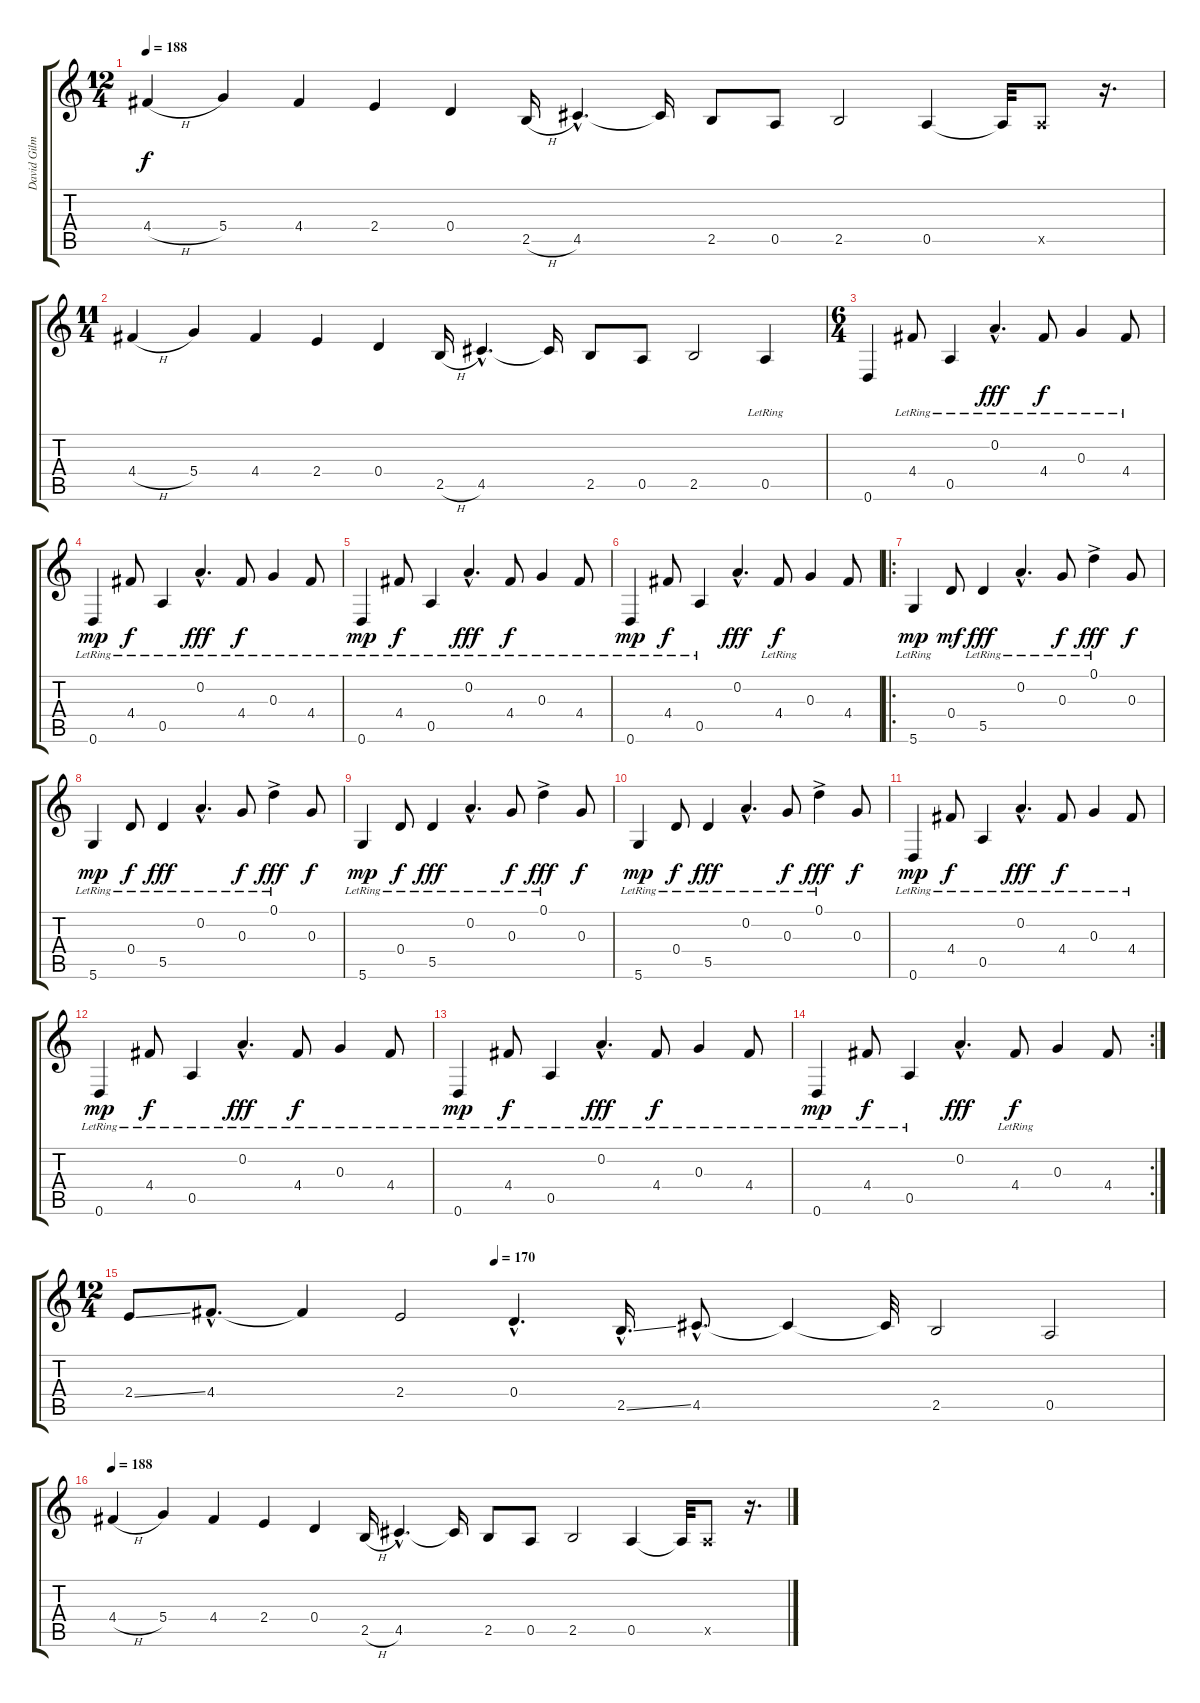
\track ("David Gilmour" "David Gilm") {instrument acousticguitarsteel}
\staff {score tabs}
\tuning (D4 A3 G3 D3 A2 D2) {hide}
\ts (12 4)
\tempo 188
\clef g2
\ks c
4.4{h}.4{dy f} 5.4.4 4.4.4 2.4.4 0.4.4 2.5{h}.16 4.5{hac}.4{d} 4.5{t}.16 2.5.8 0.5.8 2.5.2 0.5.4 0.5{t}.32 0.5{x}.8 r.16{d} |
\ts (11 4)
4.4{h}.4 5.4.4 4.4.4 2.4.4 0.4.4 2.5{h}.16 4.5{hac}.4{d} 4.5{t}.16 2.5.8 0.5.8 2.5.2 0.5{lr}.4 |
\ts (6 4)
0.6.4 4.4{lr}.8 0.5{lr}.4 0.2{hac lr}.4{d dy fff} 4.4{lr}.8{dy f} 0.3{lr}.4 4.4{lr}.8 |
0.6{lr}.4{dy mp} 4.4{lr}.8{dy f} 0.5{lr}.4 0.2{hac lr}.4{d dy fff} 4.4{lr}.8{dy f} 0.3{lr}.4 4.4{lr}.8 |
0.6{lr}.4{dy mp} 4.4{lr}.8{dy f} 0.5{lr}.4 0.2{hac lr}.4{d dy fff} 4.4{lr}.8{dy f} 0.3{lr}.4 4.4{lr}.8 |
0.6{lr}.4{dy mp} 4.4{lr}.8{dy f} 0.5{lr}.4 0.2{hac}.4{d dy fff} 4.4{lr}.8{dy f} 0.3.4 4.4.8 |
\ro
5.6{lr}.4{dy mp} 0.4.8{dy mf} 5.5{lr}.4{dy fff} 0.2{hac lr}.4{d} 0.3{lr}.8{dy f} 0.1{ac lr}.4{dy fff} 0.3.8{dy f} |
5.6{lr}.4{dy mp} 0.4{lr}.8{dy f} 5.5{lr}.4{dy fff} 0.2{hac lr}.4{d} 0.3{lr}.8{dy f} 0.1{ac lr}.4{dy fff} 0.3.8{dy f} |
5.6{lr}.4{dy mp} 0.4{lr}.8{dy f} 5.5{lr}.4{dy fff} 0.2{hac lr}.4{d} 0.3{lr}.8{dy f} 0.1{ac lr}.4{dy fff} 0.3.8{dy f} |
5.6{lr}.4{dy mp} 0.4{lr}.8{dy f} 5.5{lr}.4{dy fff} 0.2{hac lr}.4{d} 0.3{lr}.8{dy f} 0.1{ac lr}.4{dy fff} 0.3.8{dy f} |
0.6{lr}.4{dy mp} 4.4{lr}.8{dy f} 0.5{lr}.4 0.2{hac lr}.4{d dy fff} 4.4{lr}.8{dy f} 0.3{lr}.4 4.4{lr}.8 |
0.6{lr}.4{dy mp} 4.4{lr}.8{dy f} 0.5{lr}.4 0.2{hac lr}.4{d dy fff} 4.4{lr}.8{dy f} 0.3{lr}.4 4.4{lr}.8 |
0.6{lr}.4{dy mp} 4.4{lr}.8{dy f} 0.5{lr}.4 0.2{hac lr}.4{d dy fff} 4.4{lr}.8{dy f} 0.3{lr}.4 4.4{lr}.8 |
\rc 2
0.6{lr}.4{dy mp} 4.4{lr}.8{dy f} 0.5{lr}.4 0.2{hac}.4{d dy fff} 4.4{lr}.8{dy f} 0.3.4 4.4.8 |
\ts (12 4)
\tempo (170 0.3541666666666667)
2.4{ss}.8 4.4{hac}.8{d} 4.4{t}.4 2.4.2 0.4{hac}.4{d} 2.5{ss hac}.16{d} 4.5{hac}.8{d} 4.5{t}.4 4.5{t}.32 2.5.2 0.5.2 |
\tempo 188
4.4{h}.4 5.4.4 4.4.4 2.4.4 0.4.4 2.5{h}.16 4.5{hac}.4{d} 4.5{t}.16 2.5.8 0.5.8 2.5.2 0.5.4 0.5{t}.32 0.5{x}.8 r.16{d}
